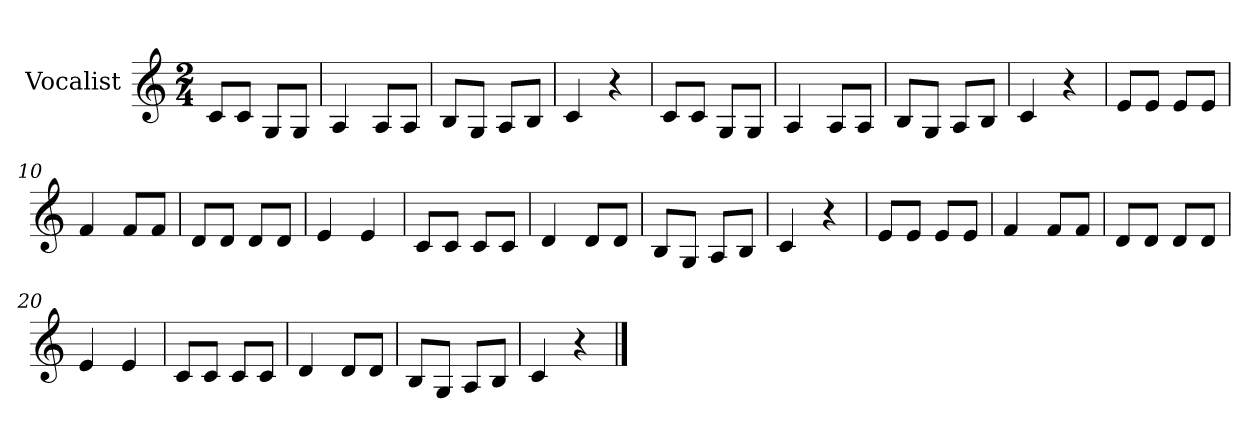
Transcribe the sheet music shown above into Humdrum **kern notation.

**kern
*part1
*staff1
*I"Vocalist
*k[]
*C:
*M2/4
=1
8cL
8cJ
8GL
8GJ
=2
4A
8AL
8AJ
=3
8BL
8GJ
8AL
8BJ
=4
4c
4r
=5
8cL
8cJ
8GL
8GJ
=6
4A
8AL
8AJ
=7
8BL
8GJ
8AL
8BJ
=8
4c
4r
=9
8eL
8eJ
8eL
8eJ
=10
4f
8fL
8fJ
=11
8dL
8dJ
8dL
8dJ
=12
4e
4e
=13
8cL
8cJ
8cL
8cJ
=14
4d
8dL
8dJ
=15
8BL
8GJ
8AL
8BJ
=16
4c
4r
=17
8eL
8eJ
8eL
8eJ
=18
4f
8fL
8fJ
=19
8dL
8dJ
8dL
8dJ
=20
4e
4e
=21
8cL
8cJ
8cL
8cJ
=22
4d
8dL
8dJ
=23
8BL
8GJ
8AL
8BJ
=24
4c
4r
==
*-
